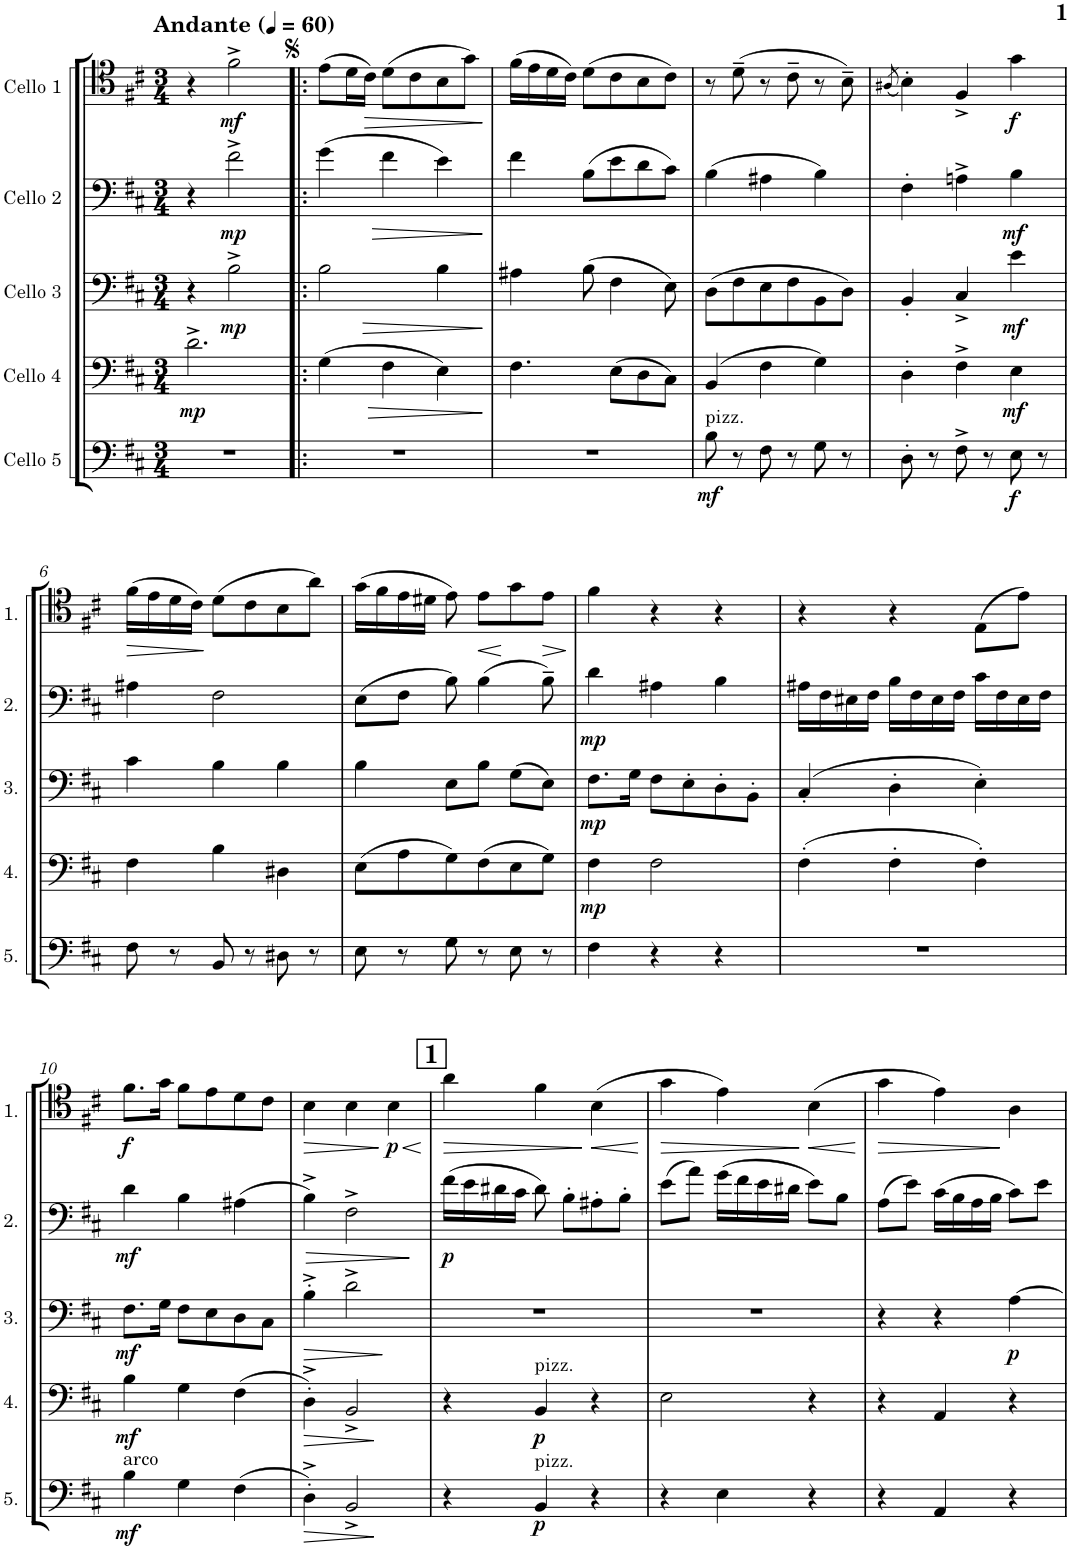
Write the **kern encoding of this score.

**kern	**dynam	**kern	**dynam	**kern	**dynam	**kern	**dynam	**kern	**dynam
*part5	*part5	*part4	*part4	*part3	*part3	*part2	*part2	*part1	*part1
*staff5	*staff5	*staff4	*staff4	*staff3	*staff3	*staff2	*staff2	*staff1	*staff1
*I"Cello 5	*	*I"Cello 4	*	*I"Cello 3	*	*I"Cello 2	*	*I"Cello 1	*
*clefF4	*	*clefF4	*	*clefF4	*	*clefF4	*	*clefC4	*
*k[f#c#]	*	*k[f#c#]	*	*k[f#c#]	*	*k[f#c#]	*	*k[f#c#]	*
*M3/4	*	*M3/4	*	*M3/4	*	*M3/4	*	*M3/4	*
*MM60	*	*MM60	*	*MM60	*	*MM60	*	*MM60	*
=1	=1	=1	=1	=1	=1	=1	=1	=1	=1
!	!	!	!	!	!	!	!	!LO:TX:a:B:t=Andante	!
!	!	!	!LO:DY:b	!	!	!	!	!	!
2.r	.	2.d^\	mp	4r	.	4r	.	4r	.
!	!	!	!	!	!LO:DY:b	!	!LO:DY:b	!	!LO:DY:b
.	.	.	.	2B^\	mp	2f#^\	mp	2f#^\	mf
=2!|:	=2!|:	=2!|:	=2!|:	=2!|:	=2!|:	=2!|:	=2!|:	=2!|:	=2!|:
!	!	!	!	!	!LO:HP:b	!	!	!	!
2.r	.	(4G\	.	2B\	>	(4g\	.	(8e\L	.
.	.	.	.	.	.	.	.	16d\L	.
!	!	!	!	!	!	!	!	!	!LO:HP:b
.	.	.	.	.	.	.	.	16c#\JJ)	>
!	!	!	!LO:HP:b	!	!	!	!LO:HP:b	!	!
.	.	4F#\	>	.	.	4f#\	>	(8d\L	.
.	.	.	.	.	.	.	.	8c#\	.
.	.	4E\)	.	4B\	.	4e\)	.	8B\	.
.	.	.	.	.	.	.	.	8g\J)	.
.	.	.	]	.	]	.	]	.	]
=3	=3	=3	=3	=3	=3	=3	=3	=3	=3
2.r	.	4.F#\	.	4A#X\	.	4f#\	.	(16f#\LL	.
.	.	.	.	.	.	.	.	16e\	.
.	.	.	.	.	.	.	.	16d\	.
.	.	.	.	.	.	.	.	16c#\JJ)	.
.	.	.	.	(8B\	.	(8B\L	.	(8d\L	.
.	.	(8E\L	.	4F#\	.	8e\	.	8c#\	.
.	.	8D\	.	.	.	8d\	.	8B\	.
.	.	8C#\J)	.	8E\)	.	8c#\J)	.	8c#\J)	.
=4	=4	=4	=4	=4	=4	=4	=4	=4	=4
!LO:TX:a:t=pizz.	!	!	!	!	!	!	!	!	!
!	!LO:DY:b	!	!	!	!	!	!	!	!
8B\	mf	(4BB/	.	(8D\L	.	(4B\	.	8r	.
8r	.	.	.	8F#\	.	.	.	(8d~\	.
8F#\	.	4F#\	.	8E\	.	4A#X\	.	8r	.
8r	.	.	.	8F#\	.	.	.	8c#~\	.
8G\	.	4G\)	.	8BB\	.	4B\)	.	8r	.
8r	.	.	.	8D\J)	.	.	.	8B~\)	.
=5	=5	=5	=5	=5	=5	=5	=5	=5	=5
.	.	.	.	.	.	.	.	(8qA#X/	.
8D'\	.	4D'\	.	4BB'/	.	4F#'\	.	4B'\)	.
8r	.	.	.	.	.	.	.	.	.
8F#^\	.	4F#^\	.	4C#^/	.	4An^\	.	4F#^/	.
8r	.	.	.	.	.	.	.	.	.
!	!LO:DY:b	!	!LO:DY:b	!	!LO:DY:b	!	!LO:DY:b	!	!LO:DY:b
8E\	f	4E\	mf	4e\	mf	4B\	mf	4g\	f
8r	.	.	.	.	.	.	.	.	.
!!LO:LB:g=z
=6	=6	=6	=6	=6	=6	=6	=6	=6	=6
!	!	!	!	!	!	!	!	!	!LO:HP:b
8F#\	.	4F#\	.	4c#\	.	4A#X\	.	(16f#\LL	>
.	.	.	.	.	.	.	.	16e\	.
8r	.	.	.	.	.	.	.	16d\	.
.	.	.	.	.	.	.	.	16c#\JJ)	.
8BB/	.	4B\	.	4B\	.	2F#\	.	(8d\L	]
8r	.	.	.	.	.	.	.	8c#\	.
8D#X\	.	4D#X\	.	4B\	.	.	.	8B\	.
8r	.	.	.	.	.	.	.	8a\J)	.
=7	=7	=7	=7	=7	=7	=7	=7	=7	=7
8E\	.	(8E\L	.	4B\	.	(8E\L	.	(16g\LL	.
.	.	.	.	.	.	.	.	16f#\	.
8r	.	8A\	.	.	.	8F#\J	.	16e\	.
.	.	.	.	.	.	.	.	16d#X\JJ	.
8G\	.	8G\)	.	8E\L	.	8B\)	.	8e\)	.
!	!	!	!	!	!	!	!	!	!LO:HP:b
8r	.	(8F#\	.	8B\J	.	(4B\	.	8e\L	<
8E\	.	8E\	.	(8G\L	.	.	.	8g\	[
!	!	!	!	!	!	!	!	!	!LO:HP:b
8r	.	8G\J)	.	8E\J)	.	8B~\)	.	8e\J	>
.	.	.	.	.	.	.	.	.	]
=8	=8	=8	=8	=8	=8	=8	=8	=8	=8
!	!	!	!LO:DY:b	!	!LO:DY:b	!	!LO:DY:b	!	!
4F#\	.	4F#\	mp	8.F#\L	mp	4d\	mp	4f#\	.
.	.	.	.	16G\Jk	.	.	.	.	.
4r	.	2F#\	.	8F#\L	.	4A#X\	.	4r	.
.	.	.	.	8E'\	.	.	.	.	.
4r	.	.	.	8D'\	.	4B\	.	4r	.
.	.	.	.	8BB'\J	.	.	.	.	.
=9	=9	=9	=9	=9	=9	=9	=9	=9	=9
2.r	.	(4F#'\	.	(4C#'/	.	16A#X\LL	.	4r	.
.	.	.	.	.	.	16F#\	.	.	.
.	.	.	.	.	.	16E#X\	.	.	.
.	.	.	.	.	.	16F#\JJ	.	.	.
.	.	4F#'\	.	4D'\	.	16B\LL	.	4r	.
.	.	.	.	.	.	16F#\	.	.	.
.	.	.	.	.	.	16E#\	.	.	.
.	.	.	.	.	.	16F#\JJ	.	.	.
.	.	4F#'\)	.	4E'\)	.	16c#\LL	.	(8E\L	.
.	.	.	.	.	.	16F#\	.	.	.
.	.	.	.	.	.	16E#\	.	8e\J)	.
.	.	.	.	.	.	16F#\JJ	.	.	.
!!LO:LB:g=z
=10	=10	=10	=10	=10	=10	=10	=10	=10	=10
!LO:TX:a:t=arco	!	!	!	!	!	!	!	!	!
!	!LO:DY:b	!	!LO:DY:b	!	!LO:DY:b	!	!LO:DY:b	!	!LO:DY:b
4B\	mf	4B\	mf	8.F#\L	mf	4d\	mf	8.f#\L	f
.	.	.	.	16G\Jk	.	.	.	16g\Jk	.
4G\	.	4G\	.	8F#\L	.	4B\	.	8f#\L	.
.	.	.	.	8E\	.	.	.	8e\	.
(4F#\	.	(4F#\	.	8D\	.	(4A#X\	.	8d\	.
.	.	.	.	8C#\J	.	.	.	8c#\J	.
=11	=11	=11	=11	=11	=11	=11	=11	=11	=11
!	!LO:HP:b	!	!LO:HP:b	!	!LO:HP:b	!	!LO:HP:b	!	!LO:HP:b
4D'^\)	>	4D'^\)	>	4B'^\	>	4B^\)	>	4B\	>
2BB^/	.	2BB^/	.	2d^\	.	2F#^\	.	4B\	.
!	!	!	!	!	!	!	!	!	!LO:HP:n=1:b
!	!	!	!	!	!	!	!	!	!LO:DY:n=1:b
.	.	.	.	.	.	.	.	4B\	] < p
.	]	.	]	.	]	.	]	.	[
!!LO:REH:place=s1:a:B:cj:fs=14:t=1
=12	=12	=12	=12	=12	=12	=12	=12	=12	=12
!	!	!	!	!	!	!	!LO:DY:b	!	!LO:HP:b
4r	.	4r	.	2.r	.	(16f#\LL	p	4a\	>
.	.	.	.	.	.	16e\	.	.	.
.	.	.	.	.	.	16d#X\	.	.	.
.	.	.	.	.	.	16c#\JJ	.	.	.
!	!	!LO:TX:a:t=pizz.	!	!	!	!	!	!	!
!LO:TX:a:t=pizz.	!	!	!	!	!	!	!	!	!
!	!LO:DY:b	!	!LO:DY:b	!	!	!	!	!	!
4BB/	p	4BB/	p	.	.	8d#\)	.	4f#\	.
.	.	.	.	.	.	8B'\L	.	.	.
!	!	!	!	!	!	!	!	!	!LO:HP:n=1:b
4r	.	4r	.	.	.	8A#X'\	.	(4B\	] <
.	.	.	.	.	.	8B'\J	.	.	.
.	.	.	.	.	.	.	.	.	[
=13	=13	=13	=13	=13	=13	=13	=13	=13	=13
!	!	!	!	!	!	!	!	!	!LO:HP:b
4r	.	2E\	.	2.r	.	(8e\L	.	4g\	>
.	.	.	.	.	.	8a\J)	.	.	.
4E\	.	.	.	.	.	(16g\LL	.	4e\)	.
.	.	.	.	.	.	16f#\	.	.	.
.	.	.	.	.	.	16e\	.	.	.
.	.	.	.	.	.	16d#X\JJ	.	.	.
!	!	!	!	!	!	!	!	!	!LO:HP:n=1:b
4r	.	4r	.	.	.	8e\L)	.	(4B\	] <
.	.	.	.	.	.	8B\J	.	.	.
.	.	.	.	.	.	.	.	.	[
=14	=14	=14	=14	=14	=14	=14	=14	=14	=14
!	!	!	!	!	!	!	!	!	!LO:HP:b
4r	.	4r	.	4r	.	(8A\L	.	4g\	>
.	.	.	.	.	.	8e\J)	.	.	.
4AA/	.	4AA/	.	4r	.	(16c#\LL	.	4e\)	.
.	.	.	.	.	.	16B\	.	.	.
.	.	.	.	.	.	16A\	.	.	.
.	.	.	.	.	.	16B\JJ	.	.	.
!	!	!	!	!	!LO:DY:b	!	!	!	!
4r	.	4r	.	[4A\	p	8c#\L)	.	4A\	]
.	.	.	.	.	.	8e\J	.	.	.
=	=	=	=	=	=	=	=	=	=
*-	*-	*-	*-	*-	*-	*-	*-	*-	*-
